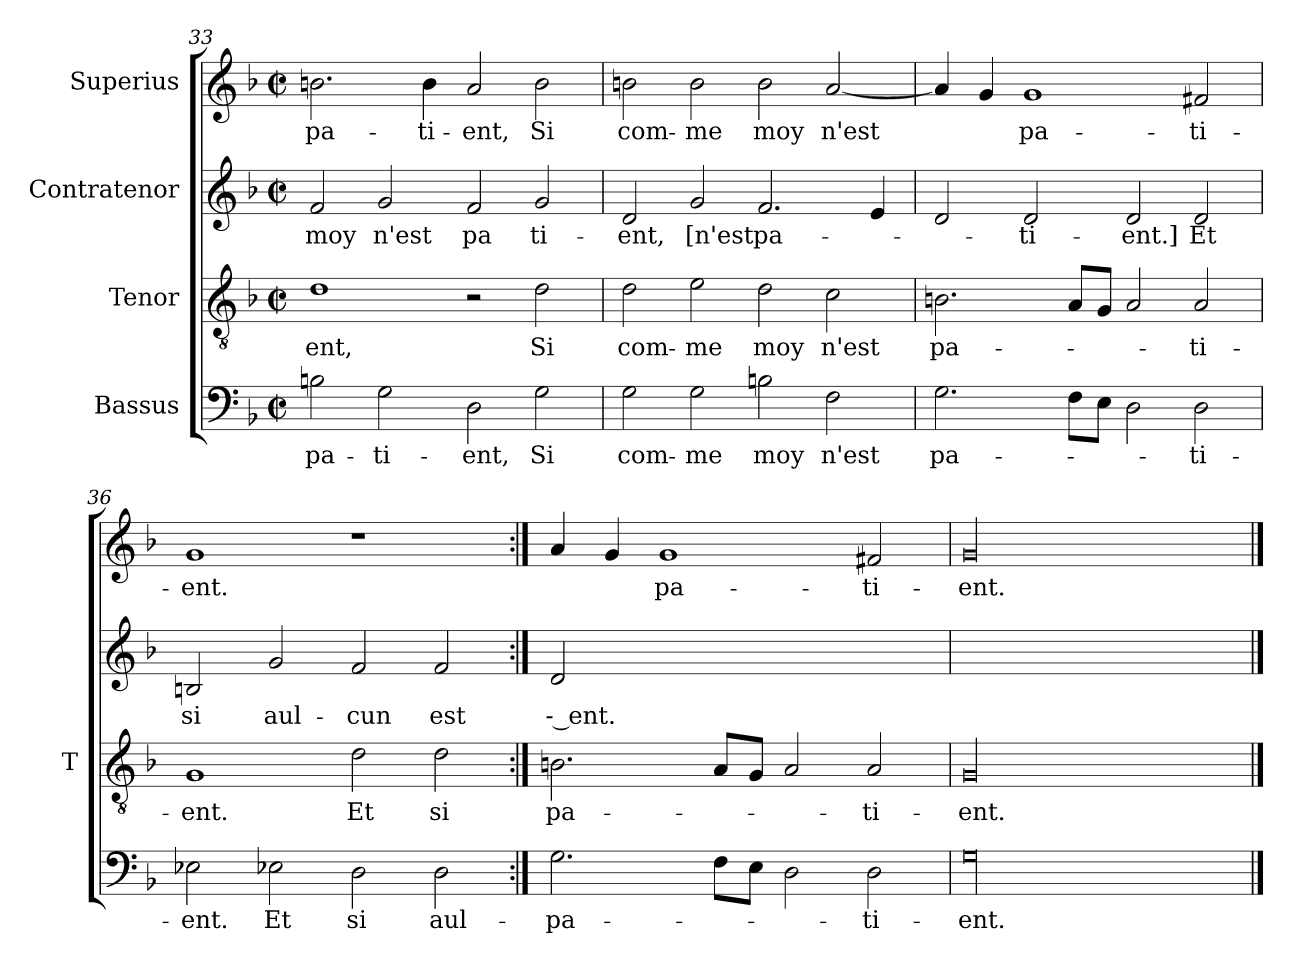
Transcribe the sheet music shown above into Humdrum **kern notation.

**kern	**text	**kern	**text	**kern	**text	**kern	**text
*part4	*part4	*part3	*part3	*part2	*part2	*part1	*part1
*staff4	*staff4	*staff3	*staff3	*staff2	*staff2	*staff1	*staff1
*I"Bassus	*	*I"Tenor	*	*I"Contratenor	*	*I"Superius	*
*	*	*I'T	*	*	*	*	*
*clefF4	*	*clefGv2	*	*clefG2	*	*clefG2	*
*k[b-]	*	*k[b-]	*	*k[b-]	*	*k[b-]	*
*F:	*	*F:	*	*F:	*	*F:	*
*M2/2	*	*M2/2	*	*M2/2	*	*M2/2	*
*met(c|)	*	*met(c|)	*	*met(c|)	*	*met(c|)	*
=33	=33	=33	=33	=33	=33	=33	=33
2B	pa-	1d	-ent,	2f	-moy	2.b	pa-
2G	ti-	.	.	2g	-n'est	.	.
.	.	.	.	.	.	4b	ti-
2D	-ent,	2r	.	2f	-pa	2a	-ent,
2G	-Si	2d	-Si	2g	ti-	2b	-Si
!!LO:PB:g=z
=34	=34	=34	=34	=34	=34	=34	=34
2G	com-	2d	com-	2d	-ent,	2b	com-
2G	-me	2e	-me	2g	-[n'est	2b	-me
2B	-moy	2d	-moy	2.f	pa-	2b	-moy
2F	-n'est	2c	-n'est	.	.	[2a	-n'est
.	.	.	.	4e	.	.	.
=35	=35	=35	=35	=35	=35	=35	=35
2.G	pa-	2.B	pa-	2d	.	4a]	.
.	.	.	.	.	.	4g	.
.	.	.	.	2d	ti-	1g	pa-
8FL	.	8AL	.	.	.	.	.
8EJ	.	8GJ	.	.	.	.	.
2D	.	2A	.	2d	-ent.]	.	.
2D	ti-	2A	ti-	2d	-Et	2f#X	ti-
=36	=36	=36	=36	=36	=36	=36	=36
2E-X	-ent.	1G	-ent.	2B	-si	1g	-ent.
2E-X	-Et	.	.	2g	aul-	.	.
2D	-si	2d	-Et	2f	-cun	1r	.
2D	aul-	2d	-si	2f	-est	.	.
=37:|!	=37:|!	=37:|!	=37:|!	=37:|!	=37:|!	=37:|!	=37:|!
2.G	pa-	2.B	pa-	2d	-- ent.	4a	.
.	.	.	.	.	.	4g	.
.	.	.	.	1.ryy	.	1g	pa-
8FL	.	8AL	.	.	.	.	.
8EJ	.	8GJ	.	.	.	.	.
2D	.	2A	.	.	.	.	.
2D	ti-	2A	ti-	.	.	2f#X	ti-
=38	=38	=38	=38	=38	=38	=38	=38
00G	-ent.	00G	-ent.	00ryy	.	00g	-ent.
==	==	==	==	==	==	==	==
*-	*-	*-	*-	*-	*-	*-	*-
